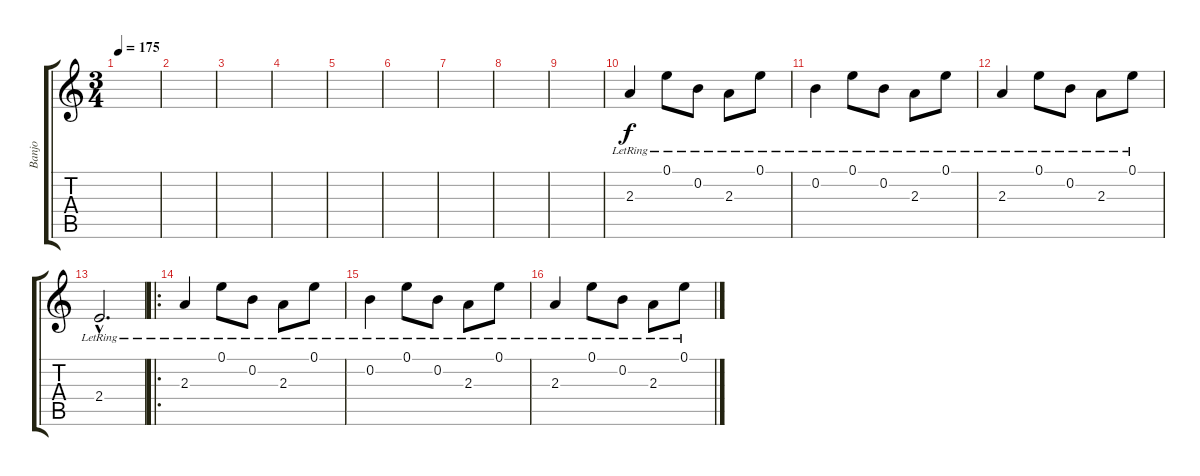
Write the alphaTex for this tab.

\track ("Banjo" "Banjo") {instrument banjo}
\staff {score tabs}
\tuning (E4 B3 G3 D3 A2 E2) {hide}
\displaytranspose 12
\ts (3 4)
\tempo 175
\clef g2
\ks c
|
|
|
|
|
|
|
|
|
2.3{lr}.4 0.1{lr}.8 0.2{lr}.8 2.3{lr}.8 0.1{lr}.8 |
0.2{lr}.4 0.1{lr}.8 0.2{lr}.8 2.3{lr}.8 0.1{lr}.8 |
2.3{lr}.4 0.1{lr}.8 0.2{lr}.8 2.3{lr}.8 0.1{lr}.8 |
2.4{hac lr}.2{d} |
\ro
2.3{lr}.4 0.1{lr}.8 0.2{lr}.8 2.3{lr}.8 0.1{lr}.8 |
0.2{lr}.4 0.1{lr}.8 0.2{lr}.8 2.3{lr}.8 0.1{lr}.8 |
2.3{lr}.4 0.1{lr}.8 0.2{lr}.8 2.3{lr}.8 0.1{lr}.8
